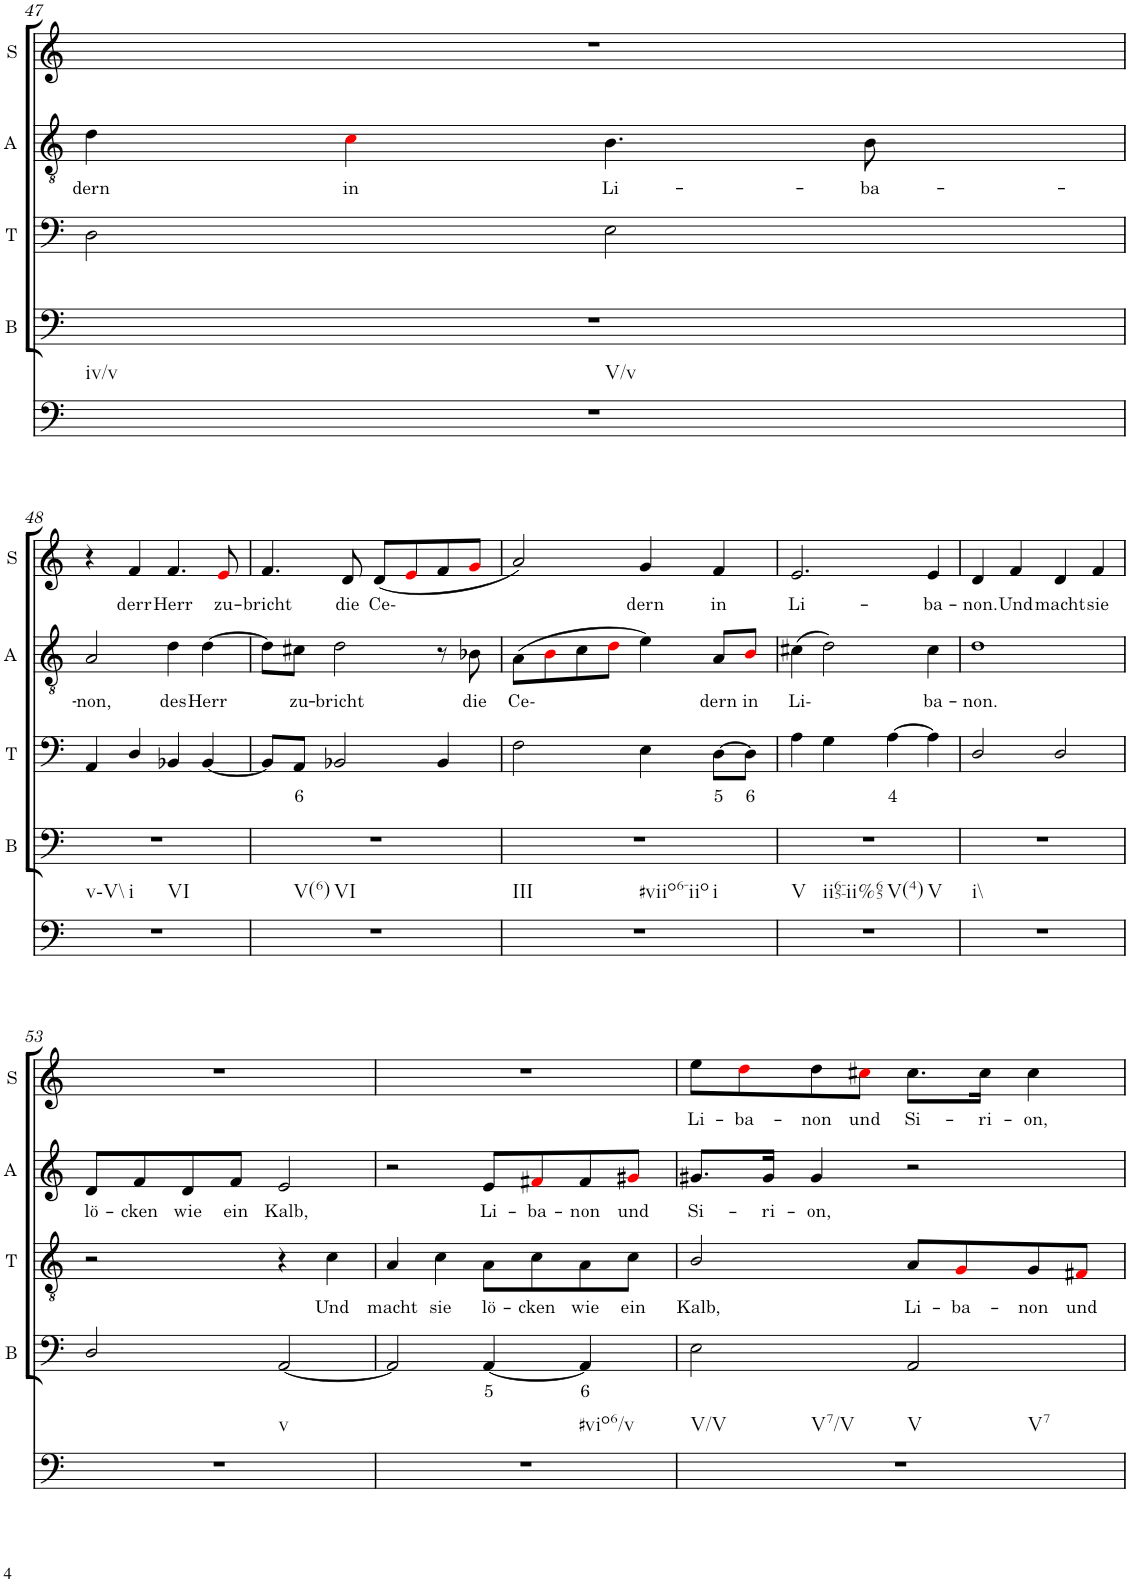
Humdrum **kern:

**kern	**kern	**text	**kern	**text	**kern	**text	**kern	**text
*part5	*part4	*part4	*part3	*part3	*part2	*part2	*part1	*part1
*staff5	*staff4	*staff4	*staff3	*staff3	*staff2	*staff2	*staff1	*staff1
*I"Continuo	*I"Bass	*	*I"Tenor	*	*I"Alto	*	*I"Soprano	*
*	*I'B	*	*I'T	*	*I'A	*	*I'S	*
!!LO:PB:g=z
*clefG2	*clefG2	*	*clefG2	*	*clefF4	*	*clefF4	*
*k[]	*k[]	*	*k[]	*	*k[]	*	*k[]	*
*M4/4	*M4/4	*	*M4/4	*	*M4/4	*	*M4/4	*
=47	=47	=47	=47	=47	=47	=47	=47	=47
!LO:TX:b:t=iv/v	!	!	!	!	!	!	!	!
!LO:TX:b:t=V/v	!	!	!	!	!	!	!	!
!	!	!	!	!	!	!LO:LY:b	!	!
1r	1r	.	2D\	.	4d\	dern	1r	.
!	!	!	!	!	!	!LO:LY:b	!	!
.	.	.	.	.	4ci\	in	.	.
!	!	!	!	!	!	!LO:LY:b	!	!
.	.	.	2E\	.	4.B\	Li-	.	.
!	!	!	!	!	!	!LO:LY:b	!	!
.	.	.	.	.	8B\	ba-	.	.
!!LO:LB:g=z
=48	=48	=48	=48	=48	=48	=48	=48	=48
!LO:TX:b:t=v\\-V\\	!	!	!	!	!	!	!	!
!LO:TX:b:t=i	!	!	!	!	!	!	!	!
!LO:TX:b:t=VI	!	!	!	!	!	!	!	!
!	!	!	!	!	!	!LO:LY:b	!	!
1r	1r	.	4AA/	.	2A/	non,	4r	.
!	!	!	!	!	!	!	!	!LO:LY:b
.	.	.	4D/	.	.	.	4f/	derr
!	!	!	!	!	!	!LO:LY:b	!	!LO:LY:b
.	.	.	4BB-X/	.	4d\	des	4.f/	Herr
!	!	!	!	!	!	!LO:LY:b	!	!
.	.	.	[4BB-/	.	[4d\	Herr	.	.
!	!	!	!	!	!	!	!	!LO:LY:b
.	.	.	.	.	.	.	8ei/	zu-
=49	=49	=49	=49	=49	=49	=49	=49	=49
!LO:TX:b:t=V(6)	!	!	!	!	!	!	!	!
!LO:TX:b:t=VI	!	!	!	!	!	!	!	!
!	!	!	!	!	!	!	!	!LO:LY:b
1r	1r	.	8BB-/L]	.	8d\L]	.	4.f/	bricht
!	!	!	!	!LO:LY:b	!	!LO:LY:b	!	!
.	.	.	8AA/J	6	8c#X\J	zu-	.	.
!	!	!	!	!	!	!LO:LY:b	!	!
.	.	.	2BB-X/	.	2d\	bricht	.	.
!	!	!	!	!	!	!	!	!LO:LY:b
.	.	.	.	.	.	.	8d/	die
!	!	!	!	!	!	!	!	!LO:LY:b
.	.	.	.	.	.	.	(8d/L	Ce-
.	.	.	.	.	.	.	8ei/	.
.	.	.	4BB-/	.	8r	.	8f/	.
!	!	!	!	!	!	!LO:LY:b	!	!
.	.	.	.	.	8B-X\	die	8gi/J	.
=50	=50	=50	=50	=50	=50	=50	=50	=50
!LO:TX:b:t=III	!	!	!	!	!	!	!	!
!LO:TX:b:t=#viio6-iio	!	!	!	!	!	!	!	!
!LO:TX:b:t=i	!	!	!	!	!	!	!	!
!	!	!	!	!	!	!LO:LY:b	!	!
1r	1r	.	2F\	.	(8A\L	Ce-	2a/)	.
.	.	.	.	.	8Bi\	.	.	.
.	.	.	.	.	8c\	.	.	.
.	.	.	.	.	8di\J	.	.	.
!	!	!	!	!	!	!	!	!LO:LY:b
.	.	.	4E\	.	4e\)	.	4g/	dern
!	!	!	!	!LO:LY:b	!	!LO:LY:b	!	!LO:LY:b
.	.	.	[8D\L	5	8A/L	dern	4f/	in
!	!	!	!	!LO:LY:b	!	!LO:LY:b	!	!
.	.	.	8D\J]	6	8Bi/J	in	.	.
=51	=51	=51	=51	=51	=51	=51	=51	=51
!LO:TX:b:t=V	!	!	!	!	!	!	!	!
!LO:TX:b:t=ii65-ii%65	!	!	!	!	!	!	!	!
!LO:TX:b:t=V(4)	!	!	!	!	!	!	!	!
!LO:TX:b:t=V	!	!	!	!	!	!	!	!
!	!	!	!	!	!	!LO:LY:b	!	!LO:LY:b
1r	1r	.	4A\	.	(4c#X\	Li-	2.e/	Li-
.	.	.	4G\	.	2d\)	.	.	.
!	!	!	!	!LO:LY:b	!	!	!	!
.	.	.	[4A\	4	.	.	.	.
!	!	!	!	!	!	!LO:LY:b	!	!LO:LY:b
.	.	.	4A\]	.	4c#\	ba-	4e/	ba-
=52	=52	=52	=52	=52	=52	=52	=52	=52
!LO:TX:b:t=i\\	!	!	!	!	!	!	!	!
!	!	!	!	!	!	!LO:LY:b	!	!LO:LY:b
1r	1r	.	2D/	.	1d	non.	4d/	non.
!	!	!	!	!	!	!	!	!LO:LY:b
.	.	.	.	.	.	.	4f/	Und
!	!	!	!	!	!	!	!	!LO:LY:b
.	.	.	2D/	.	.	.	4d/	macht
!	!	!	!	!	!	!	!	!LO:LY:b
.	.	.	.	.	.	.	4f/	sie
!!LO:LB:g=z
=53	=53	=53	=53	=53	=53	=53	=53	=53
!LO:TX:b:t=v	!	!	!	!	!	!	!	!
!	!	!	!	!	!	!LO:LY:b	!	!
1r	2D/	.	2r	.	8d/L	lö-	1r	.
!	!	!	!	!	!	!LO:LY:b	!	!
.	.	.	.	.	8f/	cken	.	.
!	!	!	!	!	!	!LO:LY:b	!	!
.	.	.	.	.	8d/	wie	.	.
!	!	!	!	!	!	!LO:LY:b	!	!
.	.	.	.	.	8f/J	ein	.	.
!	!	!	!	!	!	!LO:LY:b	!	!
.	[2AA/	.	4r	.	2e/	Kalb,	.	.
!	!	!	!	!LO:LY:b	!	!	!	!
.	.	.	4c\	Und	.	.	.	.
=54	=54	=54	=54	=54	=54	=54	=54	=54
!LO:TX:b:t=#vio6/v	!	!	!	!	!	!	!	!
!	!	!	!	!LO:LY:b	!	!	!	!
1r	2AA/]	.	4A/	macht	2r	.	1r	.
!	!	!	!	!LO:LY:b	!	!	!	!
.	.	.	4c\	sie	.	.	.	.
!	!	!LO:LY:b	!	!LO:LY:b	!	!LO:LY:b	!	!
.	[4AA/	5	8A\L	lö-	8e/L	Li-	.	.
!	!	!	!	!LO:LY:b	!	!LO:LY:b	!	!
.	.	.	8c\	cken	8f#Xi/	ba-	.	.
!	!	!LO:LY:b	!	!LO:LY:b	!	!LO:LY:b	!	!
.	4AA/]	6	8A\	wie	8f#/	non	.	.
!	!	!	!	!LO:LY:b	!	!LO:LY:b	!	!
.	.	.	8c\J	ein	8g#Xi/J	und	.	.
=55	=55	=55	=55	=55	=55	=55	=55	=55
!LO:TX:b:t=V/V	!	!	!	!	!	!	!	!
!LO:TX:b:t=V7/V	!	!	!	!	!	!	!	!
!LO:TX:b:t=V	!	!	!	!	!	!	!	!
!LO:TX:b:t=V7	!	!	!	!	!	!	!	!
!	!	!	!	!LO:LY:b	!	!LO:LY:b	!	!LO:LY:b
1r	2E\	.	2B/	Kalb,	8.g#X/L	Si-	8ee\L	Li-
!	!	!	!	!	!	!	!	!LO:LY:b
.	.	.	.	.	.	.	8ddi\	ba-
!	!	!	!	!	!	!LO:LY:b	!	!
.	.	.	.	.	16g#/Jk	ri-	.	.
!	!	!	!	!	!	!LO:LY:b	!	!LO:LY:b
.	.	.	.	.	4g#/	on,	8dd\	non
!	!	!	!	!	!	!	!	!LO:LY:b
.	.	.	.	.	.	.	8cc#Xi\J	und
!	!	!	!	!LO:LY:b	!	!	!	!LO:LY:b
.	2AA/	.	8A/L	Li-	2r	.	8.cc#\L	Si-
!	!	!	!	!LO:LY:b	!	!	!	!
.	.	.	8Gi/	ba-	.	.	.	.
!	!	!	!	!	!	!	!	!LO:LY:b
.	.	.	.	.	.	.	16cc#\Jk	ri-
!	!	!	!	!LO:LY:b	!	!	!	!LO:LY:b
.	.	.	8G/	non	.	.	4cc#\	on,
!	!	!	!	!LO:LY:b	!	!	!	!
.	.	.	8F#Xi/J	und	.	.	.	.
=	=	=	=	=	=	=	=	=
*-	*-	*-	*-	*-	*-	*-	*-	*-
